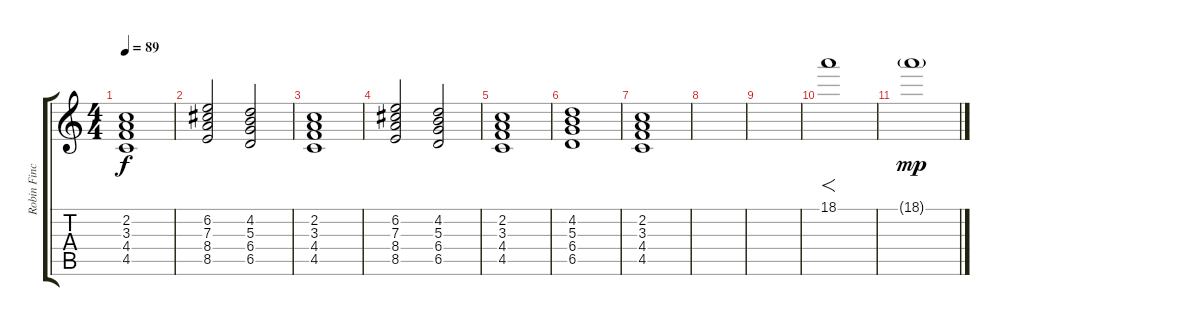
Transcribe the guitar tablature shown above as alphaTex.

\track ("Robin Finck" "Robin Finc") {instrument overdrivenguitar}
\staff {score tabs}
\tuning (Eb4 Bb3 Gb3 Db3 Ab2 Eb2) {hide}
\ts (4 4)
\tempo 89
\clef g2
\ks c
(2.2 3.3 4.4 4.5).1{dy f} |
(6.2 7.3 8.4 8.5).2 (4.2 5.3 6.4 6.5).2 |
(2.2 3.3 4.4 4.5).1 |
(6.2 7.3 8.4 8.5).2 (4.2 5.3 6.4 6.5).2 |
(2.2 3.3 4.4 4.5).1 |
(4.2 5.3 6.4 6.5).1 |
(2.2 3.3 4.4 4.5).1 |
|
|
18.1.1{f} |
18.1{g}.1{dy mp}
